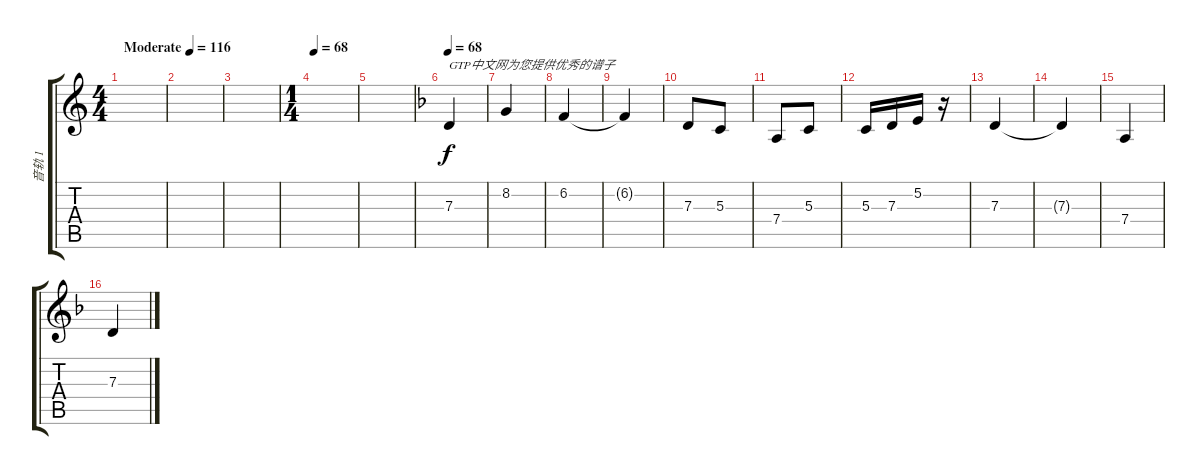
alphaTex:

\track ("音轨 1" "音轨 1") {instrument stringensemble1}
\staff {score tabs}
\tuning (E4 B3 G3 D3 A2 E2) {hide}
\ts (4 4)
\tempo (116 "Moderate")
\clef g2
\ks c
|
|
|
\ts (1 4)
\tempo 68
|
|
\tempo 68
\ks f
7.3.4{txt "GTP中文网为您提供优秀的谱子"} |
8.2.4 |
6.2.4 |
6.2{t}.4 |
7.3.8 5.3.8 |
7.4.8 5.3.8 |
5.3.16 7.3.16 5.2.16 r.16 |
7.3.4 |
7.3{t}.4 |
7.4.4 |
7.3.4
